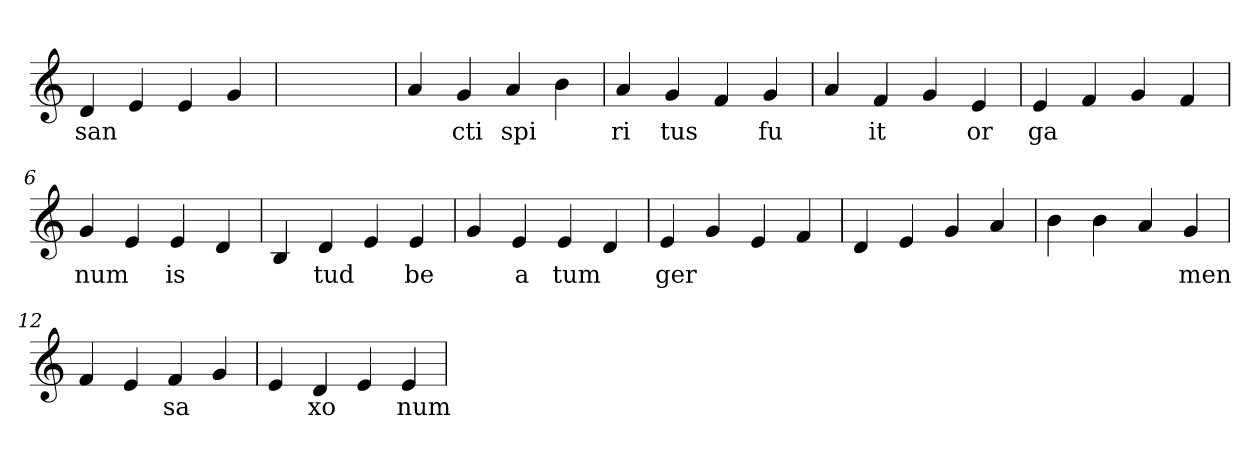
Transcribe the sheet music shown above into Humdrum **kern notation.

**kern	**text
*part1	*part1
*staff1	*staff1
*clefG2	*
=1	=1
4d	san
4e	.
4e	.
4g	.
=2	=2
1ryy	.
=2	=2
4a	.
4g	cti
4a	spi
4b	.
=3	=3
4a	ri
4g	tus
4f	.
4g	fu
=4	=4
4a	.
4f	it
4g	.
4e	or
=5	=5
4e	ga
4f	.
4g	.
4f	.
=6	=6
4g	num
4e	.
4e	is
4d	.
=7	=7
4B	.
4d	tud
4e	.
4e	be
=8	=8
4g	.
4e	a
4e	tum
4d	.
=9	=9
4e	ger
4g	.
4e	.
4f	.
=10	=10
4d	.
4e	.
4g	.
4a	.
=11	=11
4b	.
4b	.
4a	.
4g	men
=12	=12
4f	.
4e	.
4f	sa
4g	.
=13	=13
4e	.
4d	xo
4e	.
4e	num
=	=
*-	*-
